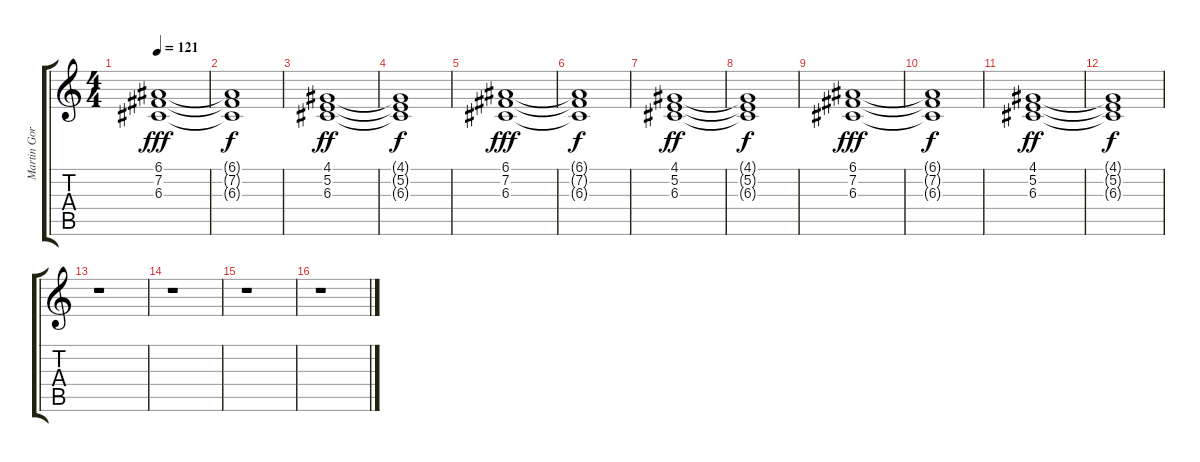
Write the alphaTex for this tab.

\track ("Martin Gore - Synth I" "Martin Gor") {instrument fx7echoes}
\staff {score tabs}
\tuning (E4 B3 G3 D3 A2 E2) {hide}
\ts (4 4)
\tempo 121
\clef g2
\ks c
(6.1 7.2 6.3).1{dy fff} |
(6.1{t} 7.2{t} 6.3{t}).1{dy f} |
(4.1 5.2 6.3).1{dy ff} |
(4.1{t} 5.2{t} 6.3{t}).1{dy f} |
(6.1 7.2 6.3).1{dy fff} |
(6.1{t} 7.2{t} 6.3{t}).1{dy f} |
(4.1 5.2 6.3).1{dy ff} |
(4.1{t} 5.2{t} 6.3{t}).1{dy f} |
(6.1 7.2 6.3).1{dy fff} |
(6.1{t} 7.2{t} 6.3{t}).1{dy f} |
(4.1 5.2 6.3).1{dy ff} |
(4.1{t} 5.2{t} 6.3{t}).1{dy f} |
r.1 |
r.1 |
r.1 |
r.1
